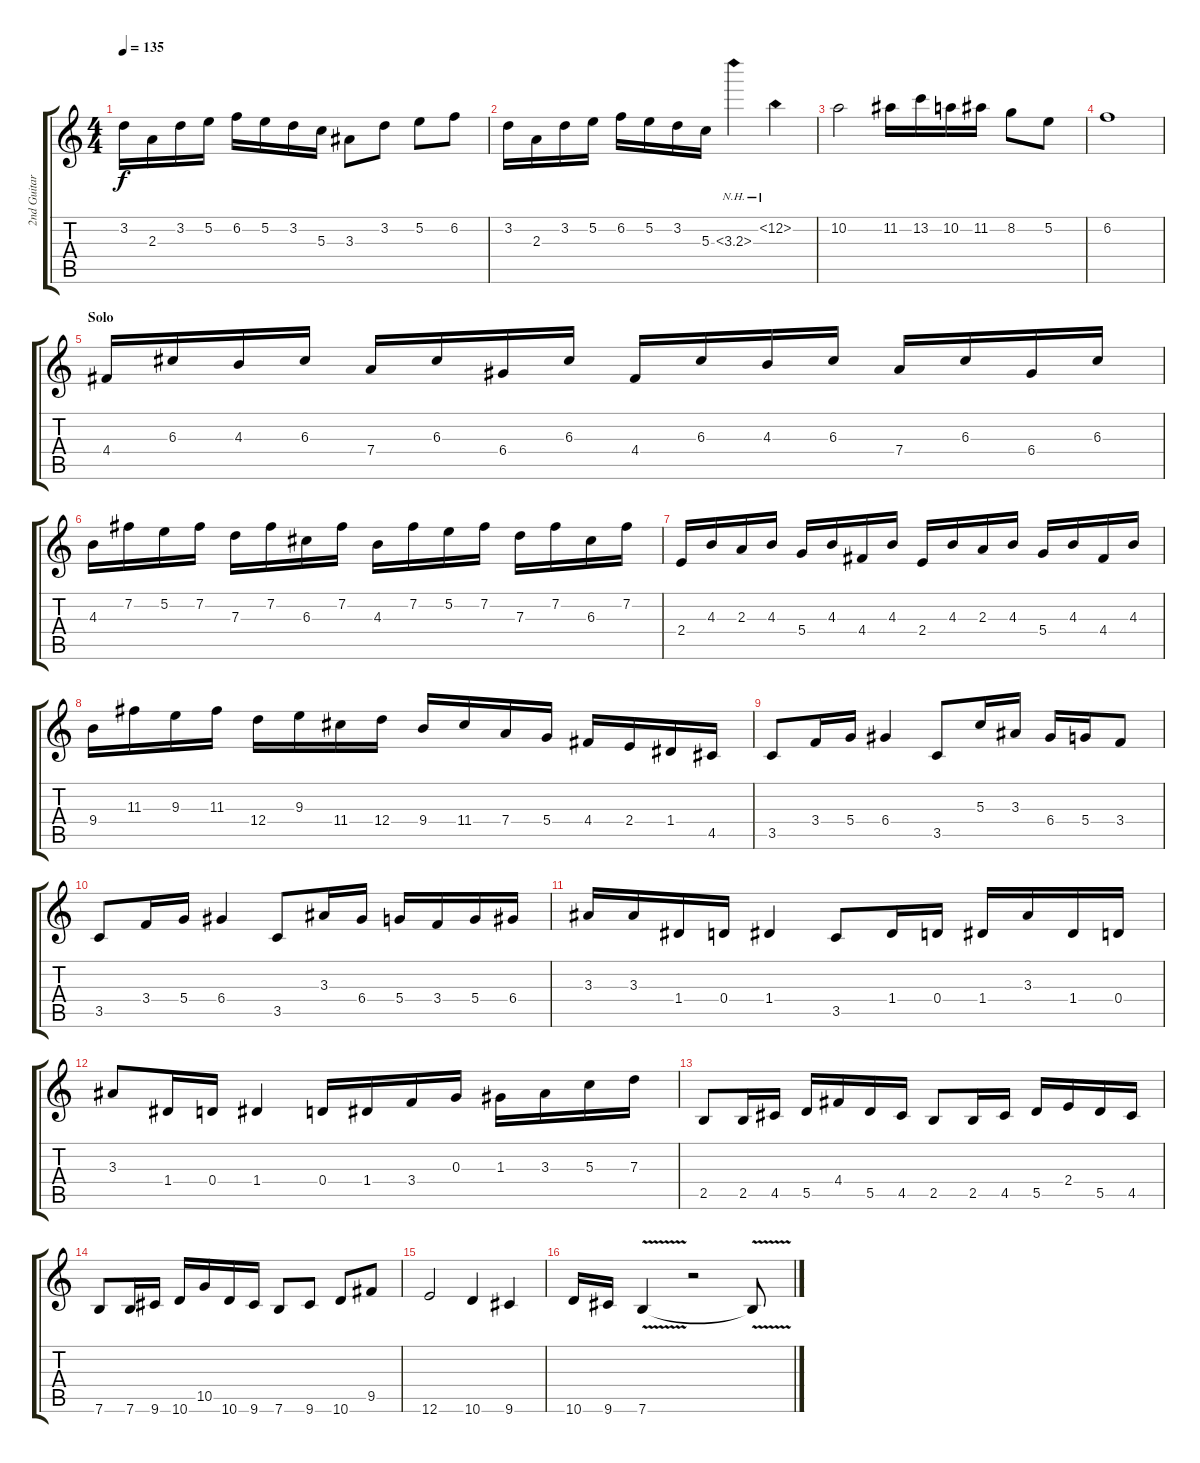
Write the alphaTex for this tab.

\track ("2nd Guitar" "2nd Guitar") {instrument distortionguitar}
\staff {score tabs}
\tuning (E4 B3 G3 D3 A2 E2) {hide}
\ts (4 4)
\tempo 135
\clef g2
\ks c
3.2.16{dy f} 2.3.16 3.2.16 5.2.16 6.2.16 5.2.16 3.2.16 5.3.16 3.3.8 3.2.8 5.2.8 6.2.8 |
3.2.16 2.3.16 3.2.16 5.2.16 6.2.16 5.2.16 3.2.16 5.3.16 3.3{nh}.4 11.2{nh}.4 |
10.2.2 11.2.16 13.2.16 10.2.16 11.2.16 8.2.8 5.2.8 |
6.2.1 |
\section ("" "Solo")
4.4.16 6.3.16 4.3.16 6.3.16 7.4.16 6.3.16 6.4.16 6.3.16 4.4.16 6.3.16 4.3.16 6.3.16 7.4.16 6.3.16 6.4.16 6.3.16 |
4.3.16 7.2.16 5.2.16 7.2.16 7.3.16 7.2.16 6.3.16 7.2.16 4.3.16 7.2.16 5.2.16 7.2.16 7.3.16 7.2.16 6.3.16 7.2.16 |
2.4.16 4.3.16 2.3.16 4.3.16 5.4.16 4.3.16 4.4.16 4.3.16 2.4.16 4.3.16 2.3.16 4.3.16 5.4.16 4.3.16 4.4.16 4.3.16 |
9.4.16 11.3.16 9.3.16 11.3.16 12.4.16 9.3.16 11.4.16 12.4.16 9.4.16 11.4.16 7.4.16 5.4.16 4.4.16 2.4.16 1.4.16 4.5.16 |
3.5.8 3.4.16 5.4.16 6.4.4 3.5.8 5.3.16 3.3.16 6.4.16 5.4.16 3.4.8 |
3.5.8 3.4.16 5.4.16 6.4.4 3.5.8 3.3.16 6.4.16 5.4.16 3.4.16 5.4.16 6.4.16 |
3.3.16 3.3.16 1.4.16 0.4.16 1.4.4 3.5.8 1.4.16 0.4.16 1.4.16 3.3.16 1.4.16 0.4.16 |
3.3.8 1.4.16 0.4.16 1.4.4 0.4.16 1.4.16 3.4.16 0.3.16 1.3.16 3.3.16 5.3.16 7.3.16 |
2.5.8 2.5.16 4.5.16 5.5.16 4.4.16 5.5.16 4.5.16 2.5.8 2.5.16 4.5.16 5.5.16 2.4.16 5.5.16 4.5.16 |
7.6.8 7.6.16 9.6.16 10.6.16 10.5.16 10.6.16 9.6.16 7.6.8 9.6.8 10.6.8 9.5.8 |
12.6.2 10.6.4 9.6.4 |
10.6.16 9.6.16 7.6{v}.4 r.2 7.6{t}.8
